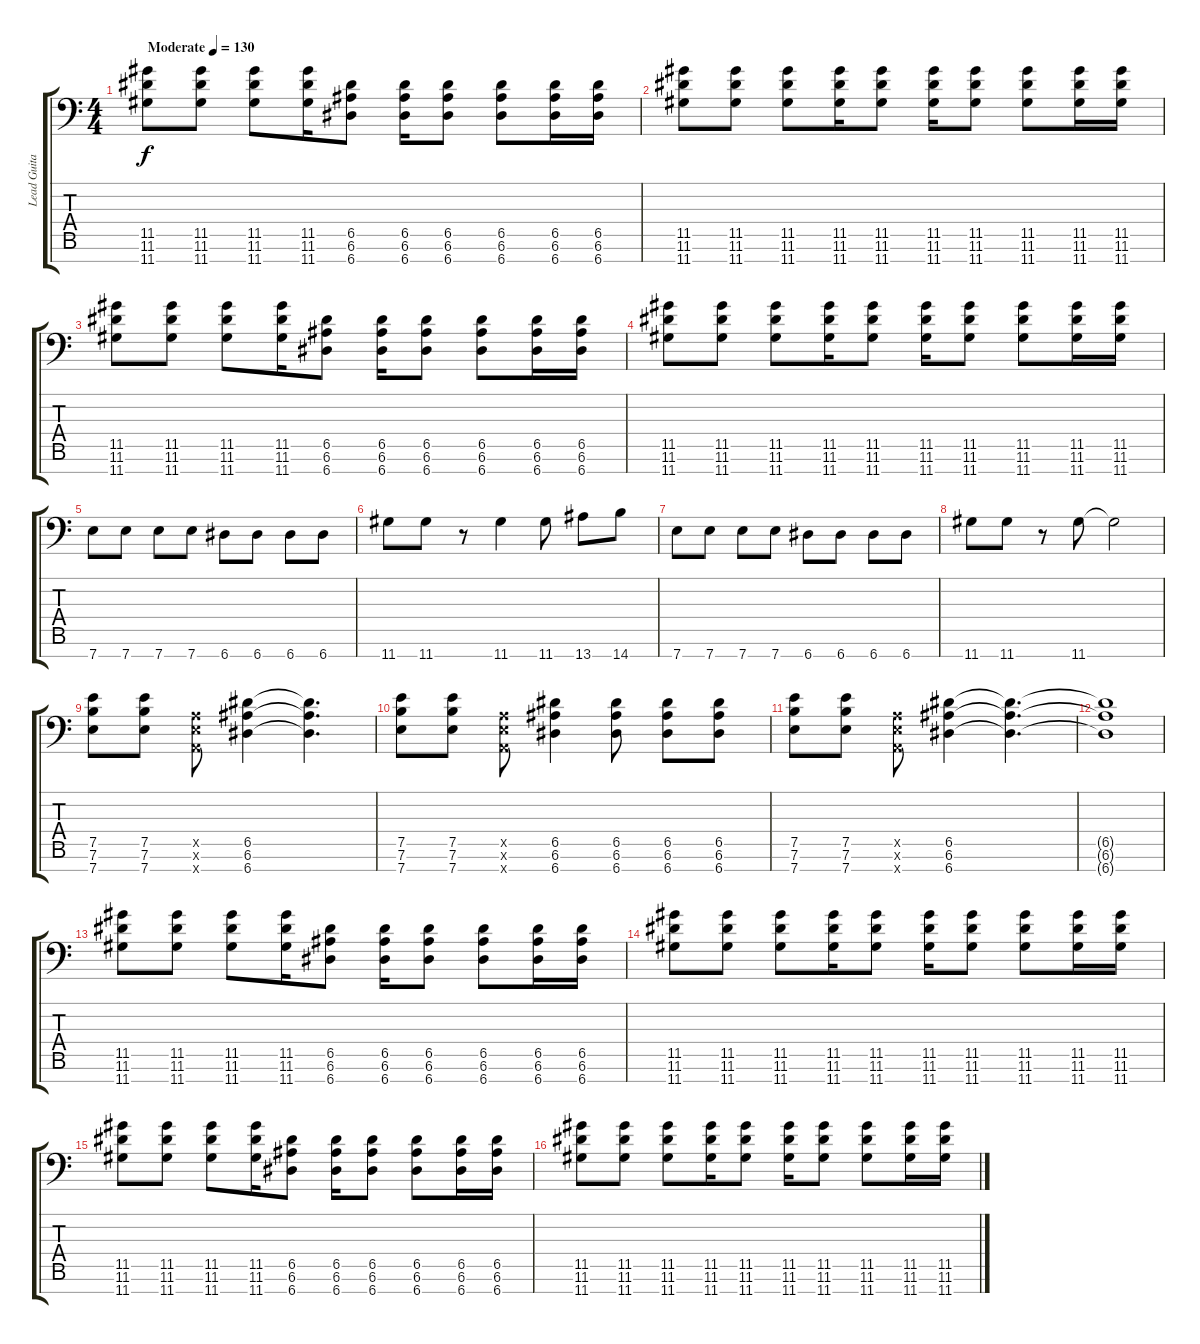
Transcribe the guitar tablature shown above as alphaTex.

\track ("Lead Guitar" "Lead Guita") {instrument overdrivenguitar}
\staff {score tabs}
\tuning (E4 B3 G3 D3 A2 E2 A1) {hide}
\ts (4 4)
\tempo (130 "Moderate")
\clef f4
\ks c
(11.5 11.6 11.7).8{dy f instrument overdrivenguitar} (11.5 11.6 11.7).8 (11.5 11.6 11.7).8 (11.5 11.6 11.7).16 (6.5 6.6 6.7).8 (6.5 6.6 6.7).16 (6.5 6.6 6.7).8 (6.5 6.6 6.7).8 (6.5 6.6 6.7).16 (6.5 6.6 6.7).16 |
(11.5 11.6 11.7).8 (11.5 11.6 11.7).8 (11.5 11.6 11.7).8 (11.5 11.6 11.7).16 (11.5 11.6 11.7).8 (11.5 11.6 11.7).16 (11.5 11.6 11.7).8 (11.5 11.6 11.7).8 (11.5 11.6 11.7).16 (11.5 11.6 11.7).16 |
(11.5 11.6 11.7).8 (11.5 11.6 11.7).8 (11.5 11.6 11.7).8 (11.5 11.6 11.7).16 (6.5 6.6 6.7).8 (6.5 6.6 6.7).16 (6.5 6.6 6.7).8 (6.5 6.6 6.7).8 (6.5 6.6 6.7).16 (6.5 6.6 6.7).16 |
(11.5 11.6 11.7).8 (11.5 11.6 11.7).8 (11.5 11.6 11.7).8 (11.5 11.6 11.7).16 (11.5 11.6 11.7).8 (11.5 11.6 11.7).16 (11.5 11.6 11.7).8 (11.5 11.6 11.7).8 (11.5 11.6 11.7).16 (11.5 11.6 11.7).16 |
7.7.8 7.7.8 7.7.8 7.7.8 6.7.8 6.7.8 6.7.8 6.7.8 |
11.7.8 11.7.8 r.8 11.7.4 11.7.8 13.7.8 14.7.8 |
7.7.8 7.7.8 7.7.8 7.7.8 6.7.8 6.7.8 6.7.8 6.7.8 |
11.7.8 11.7.8 r.8 11.7.8 11.7{t}.2 |
(7.5 7.6 7.7).8 (7.5 7.6 7.7).8 (0.5{x} 0.6{x} 0.7{x}).8 (6.5 6.6 6.7).4 (6.5{t} 6.6{t} 6.7{t}).4{d} |
(7.5 7.6 7.7).8 (7.5 7.6 7.7).8 (0.5{x} 0.6{x} 0.7{x}).8 (6.5 6.6 6.7).4 (6.5 6.6 6.7).8 (6.5 6.6 6.7).8 (6.5 6.6 6.7).8 |
(7.5 7.6 7.7).8 (7.5 7.6 7.7).8 (0.5{x} 0.6{x} 0.7{x}).8 (6.5 6.6 6.7).4 (6.5{t} 6.6{t} 6.7{t}).4{d} |
(6.5{t} 6.6{t} 6.7{t}).1 |
(11.5 11.6 11.7).8 (11.5 11.6 11.7).8 (11.5 11.6 11.7).8 (11.5 11.6 11.7).16 (6.5 6.6 6.7).8 (6.5 6.6 6.7).16 (6.5 6.6 6.7).8 (6.5 6.6 6.7).8 (6.5 6.6 6.7).16 (6.5 6.6 6.7).16 |
(11.5 11.6 11.7).8 (11.5 11.6 11.7).8 (11.5 11.6 11.7).8 (11.5 11.6 11.7).16 (11.5 11.6 11.7).8 (11.5 11.6 11.7).16 (11.5 11.6 11.7).8 (11.5 11.6 11.7).8 (11.5 11.6 11.7).16 (11.5 11.6 11.7).16 |
(11.5 11.6 11.7).8 (11.5 11.6 11.7).8 (11.5 11.6 11.7).8 (11.5 11.6 11.7).16 (6.5 6.6 6.7).8 (6.5 6.6 6.7).16 (6.5 6.6 6.7).8 (6.5 6.6 6.7).8 (6.5 6.6 6.7).16 (6.5 6.6 6.7).16 |
(11.5 11.6 11.7).8 (11.5 11.6 11.7).8 (11.5 11.6 11.7).8 (11.5 11.6 11.7).16 (11.5 11.6 11.7).8 (11.5 11.6 11.7).16 (11.5 11.6 11.7).8 (11.5 11.6 11.7).8 (11.5 11.6 11.7).16 (11.5 11.6 11.7).16
